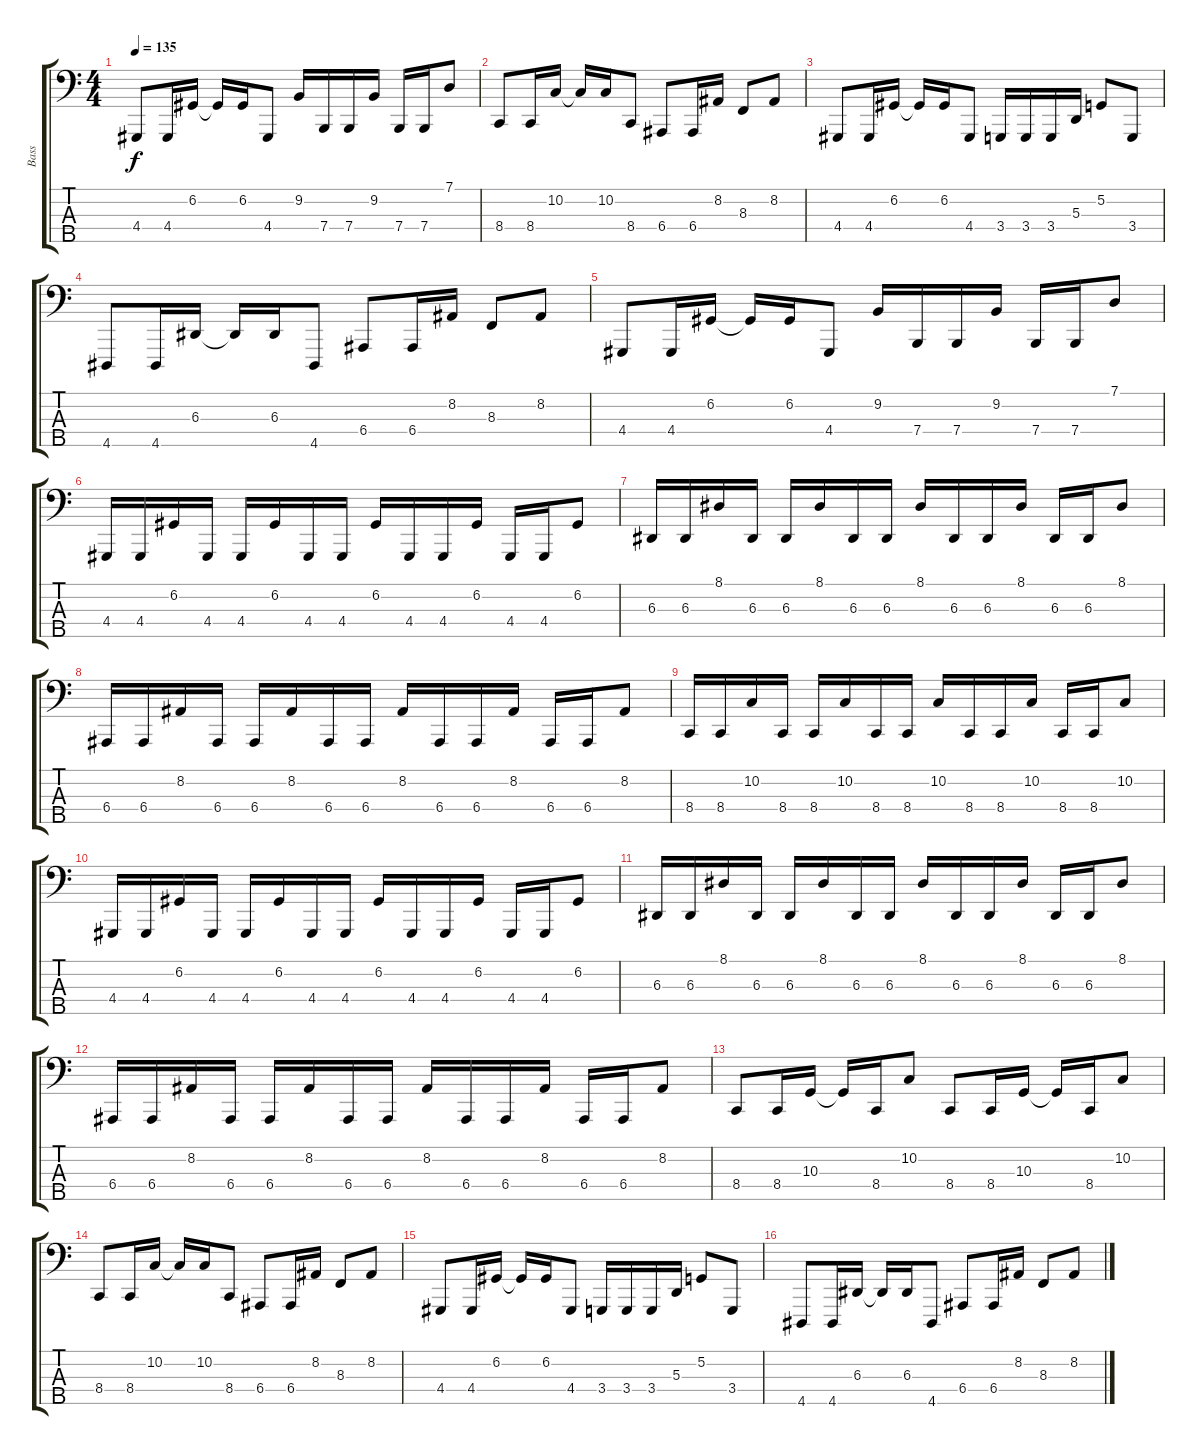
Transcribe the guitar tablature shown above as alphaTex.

\track ("Bass" "Bass") {instrument lead8bassandlead}
\staff {score tabs}
\tuning (G2 D2 A1 E1 B0) {hide}
\ts (4 4)
\tempo 135
\clef f4
\ks c
4.4.8{dy f} 4.4.16 6.2.16 6.2{t}.16 6.2.16 4.4.8 9.2.16 7.4.16 7.4.16 9.2.16 7.4.16 7.4.16 7.1.8 |
8.4.8 8.4.16 10.2.16 10.2{t}.16 10.2.16 8.4.8 6.4.8 6.4.16 8.2.16 8.3.8 8.2.8 |
4.4.8 4.4.16 6.2.16 6.2{t}.16 6.2.16 4.4.8 3.4.16 3.4.16 3.4.16 5.3.16 5.2.8 3.4.8 |
4.5.8 4.5.16 6.3.16 6.3{t}.16 6.3.16 4.5.8 6.4.8 6.4.16 8.2.16 8.3.8 8.2.8 |
4.4.8 4.4.16 6.2.16 6.2{t}.16 6.2.16 4.4.8 9.2.16 7.4.16 7.4.16 9.2.16 7.4.16 7.4.16 7.1.8 |
4.4.16 4.4.16 6.2.16 4.4.16 4.4.16 6.2.16 4.4.16 4.4.16 6.2.16 4.4.16 4.4.16 6.2.16 4.4.16 4.4.16 6.2.8 |
6.3.16 6.3.16 8.1.16 6.3.16 6.3.16 8.1.16 6.3.16 6.3.16 8.1.16 6.3.16 6.3.16 8.1.16 6.3.16 6.3.16 8.1.8 |
6.4.16 6.4.16 8.2.16 6.4.16 6.4.16 8.2.16 6.4.16 6.4.16 8.2.16 6.4.16 6.4.16 8.2.16 6.4.16 6.4.16 8.2.8 |
8.4.16 8.4.16 10.2.16 8.4.16 8.4.16 10.2.16 8.4.16 8.4.16 10.2.16 8.4.16 8.4.16 10.2.16 8.4.16 8.4.16 10.2.8 |
4.4.16 4.4.16 6.2.16 4.4.16 4.4.16 6.2.16 4.4.16 4.4.16 6.2.16 4.4.16 4.4.16 6.2.16 4.4.16 4.4.16 6.2.8 |
6.3.16 6.3.16 8.1.16 6.3.16 6.3.16 8.1.16 6.3.16 6.3.16 8.1.16 6.3.16 6.3.16 8.1.16 6.3.16 6.3.16 8.1.8 |
6.4.16 6.4.16 8.2.16 6.4.16 6.4.16 8.2.16 6.4.16 6.4.16 8.2.16 6.4.16 6.4.16 8.2.16 6.4.16 6.4.16 8.2.8 |
8.4.8 8.4.16 10.3.16 10.3{t}.16 8.4.16 10.2.8 8.4.8 8.4.16 10.3.16 10.3{t}.16 8.4.16 10.2.8 |
8.4.8 8.4.16 10.2.16 10.2{t}.16 10.2.16 8.4.8 6.4.8 6.4.16 8.2.16 8.3.8 8.2.8 |
4.4.8 4.4.16 6.2.16 6.2{t}.16 6.2.16 4.4.8 3.4.16 3.4.16 3.4.16 5.3.16 5.2.8 3.4.8 |
4.5.8 4.5.16 6.3.16 6.3{t}.16 6.3.16 4.5.8 6.4.8 6.4.16 8.2.16 8.3.8 8.2.8
